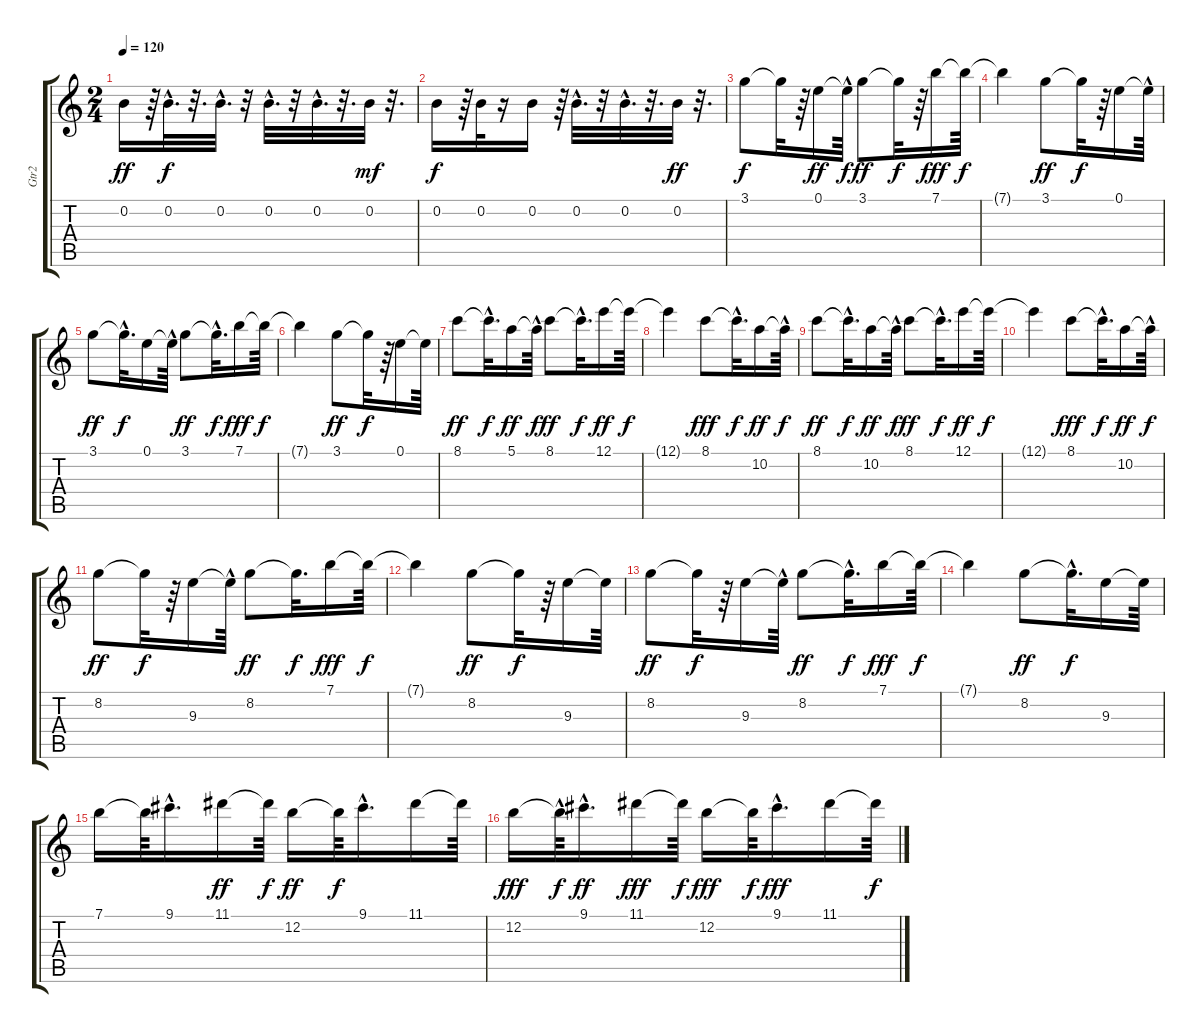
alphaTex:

\track ("Gtr2" "Gtr2") {instrument acousticguitarsteel}
\staff {score tabs}
\tuning (E4 B3 G3 D3 A2 E2) {hide}
\ts (2 4)
\tempo 120
\clef g2
\ks c
0.2.16{dy ff} r.64 0.2{hac}.32{d dy f} r.32{d} 0.2{hac}.32{d} r.32 0.2{hac}.32{d} r.32 0.2{hac}.32{d} r.32{d} 0.2.32{dy mf} r.32{d} |
0.2.16{dy f} r.64 0.2.32 r.16 0.2.16 r.64 0.2{hac}.32{d} r.32 0.2{hac}.32{d} r.32{d} 0.2.32{dy ff} r.32{d} |
3.1.8{dy f} 3.1{t}.32 r.64 0.1.16{dy ff} 0.1{hac t}.64{dy f} 3.1.8{dy ff} 3.1{t}.32{dy f} r.64 7.1.16{dy fff} 7.1{t}.64{dy f} |
7.1{t}.4 3.1.8{dy ff} 3.1{t}.32{dy f} r.64 0.1.16 0.1{hac t}.64 |
3.1.8{dy ff} 3.1{hac t}.32{d dy f} 0.1.16 0.1{hac t}.64 3.1.8{dy ff} 3.1{hac t}.32{d dy f} 7.1.16{dy fff} 7.1{t}.64{dy f} |
7.1{t}.4 3.1.8{dy ff} 3.1{t}.32{dy f} r.64 0.1.16 0.1{t}.64 |
8.1.8{dy ff} 8.1{hac t}.32{d dy f} 5.1.16{dy ff} 5.1{hac t}.64{dy f} 8.1.8{dy ff} 8.1{hac t}.32{d dy f} 12.1.16{dy ff} 12.1{t}.64{dy f} |
12.1{t}.4 8.1.8{dy fff} 8.1{hac t}.32{d dy f} 10.2.16{dy ff} 10.2{hac t}.64{dy f} |
8.1.8{dy ff} 8.1{hac t}.32{d dy f} 10.2.16{dy ff} 10.2{hac t}.64{dy f} 8.1.8{dy ff} 8.1{hac t}.32{d dy f} 12.1.16{dy ff} 12.1{t}.64{dy f} |
12.1{t}.4 8.1.8{dy fff} 8.1{hac t}.32{d dy f} 10.2.16{dy ff} 10.2{hac t}.64{dy f} |
8.2.8{dy ff} 8.2{t}.32{dy f} r.64 9.3.16 9.3{hac t}.64 8.2.8{dy ff} 8.2{t}.32{d dy f} 7.1.16{dy fff} 7.1{t}.64{dy f} |
7.1{t}.4 8.2.8{dy ff} 8.2{t}.32{dy f} r.64 9.3.16 9.3{t}.64 |
8.2.8{dy ff} 8.2{t}.32{dy f} r.64 9.3.16 9.3{hac t}.64 8.2.8{dy ff} 8.2{hac t}.32{d dy f} 7.1.16{dy fff} 7.1{t}.64{dy f} |
7.1{t}.4 8.2.8{dy ff} 8.2{hac t}.32{d dy f} 9.3.16 9.3{t}.64 |
7.1.16 7.1{t}.64 9.1{hac}.16{d} 11.1.16{dy ff} 11.1{t}.64{dy f} 12.2.16{dy ff} 12.2{t}.64{dy f} 9.1{hac}.16{d} 11.1.16 11.1{t}.64 |
12.2.16{dy fff} 12.2{hac t}.64{dy f} 9.1{hac}.16{d dy ff} 11.1.16{dy fff} 11.1{t}.64{dy f} 12.2.16{dy fff} 12.2{t}.64{dy f} 9.1{hac}.16{d dy fff} 11.1.16 11.1{t}.64{dy f}
